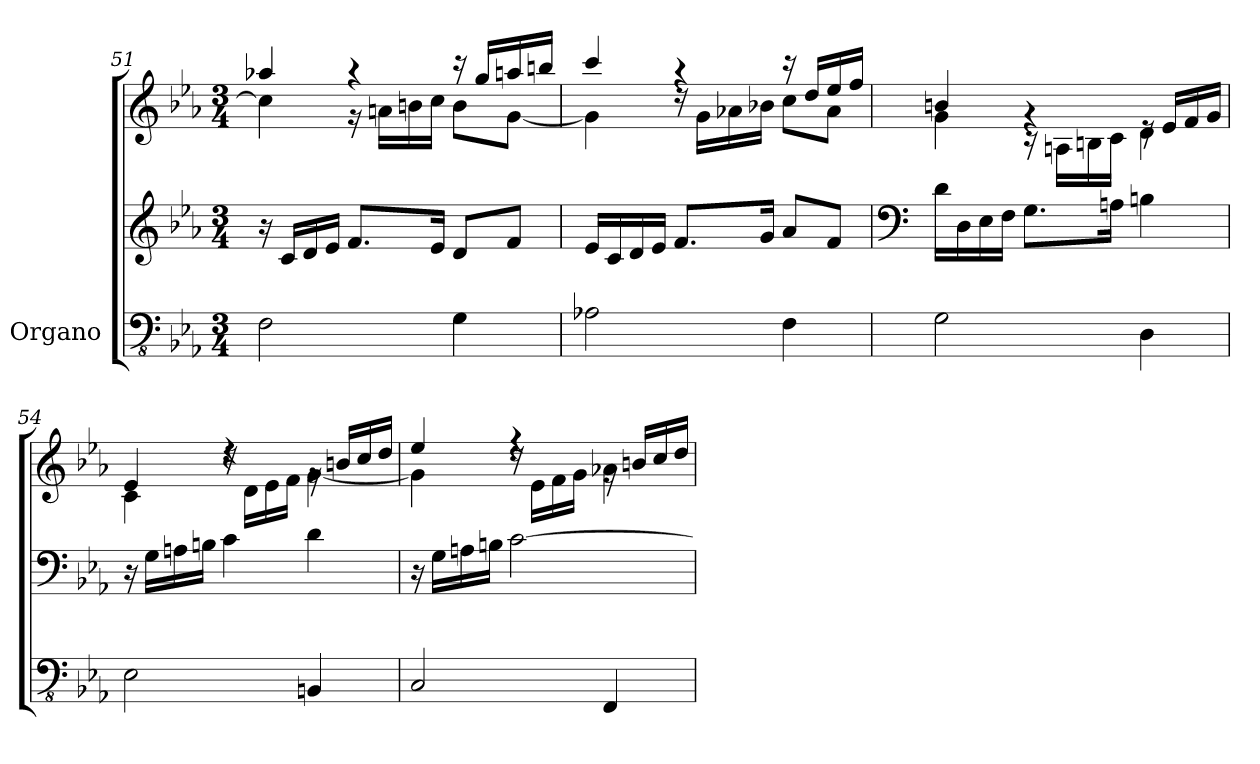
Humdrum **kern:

**kern	**kern	**kern
*part1	*part1	*part1
*staff3	*staff2	*staff1
*I"Organo	*	*
*clefFv4	*clefG2	*clefG2
*k[b-e-a-]	*k[b-e-a-]	*k[b-e-a-]
*M3/4	*M3/4	*M3/4
=51	=51	=51
*	*	*^
2FF\	16r	4aa-X/	4cc\]
.	16c/LL	.	.
.	16d/	.	.
.	16e-/JJ	.	.
.	8.f/L	4r	16r
.	.	.	16an\LL
.	.	.	16bn\
.	16e-/Jk	.	16cc\JJ
4GG\	8d/L	16r	8b\L
.	.	16gg/LL	.
.	8f/J	16aan/	[8g\J
.	.	16bbn/JJ	.
=52	=52	=52	=52
2AA-X\	16e-/LL	4ccc/	4g\]
.	16c/	.	.
.	16d/	.	.
.	16e-/JJ	.	.
.	8.f/L	4r	16rdd
.	.	.	16g\LL
.	.	.	16a-X\
.	16g/Jk	.	16b-X\JJ
4FF\	8a-/L	16r	8cc\L
.	.	16dd/LL	.
.	8f/J	16ee-/	8a-\J
.	.	16ff/JJ	.
!!LO:LB:g=z	!!
=53	=53	=53	=53
*	*clefF4	*	*
2GG\	16d\LL	4bn/	4g\
.	16D\	.	.
.	16E-\	.	.
.	16F\JJ	.	.
.	8.G\L	4rg	16r
.	.	.	16An\LL
.	.	.	16Bn\
.	16An\Jk	.	16c\JJ
4DD\	4Bn\	16re	4d\
.	.	16e-/LL	.
.	.	16f/	.
.	.	16g/JJ	.
=54	=54	=54	=54
2EE-\	16r	4e-/	4c\
.	16G\LL	.	.
.	16An\	.	.
.	16Bn\JJ	.	.
.	4c\	4r	16rdd
.	.	.	16d\LL
.	.	.	16e-\
.	.	.	16f\JJ
4BBBn/	4d\	16rg	[4g\
.	.	16bn/LL	.
.	.	16cc/	.
.	.	16dd/JJ	.
=55	=55	=55	=55
2CC/	16r	4ee-/	4g\]
.	16G\LL	.	.
.	16An\	.	.
.	16Bn\JJ	.	.
.	[2c\	4r	16rdd
.	.	.	16e-\LL
.	.	.	16f\
.	.	.	16g\JJ
4FFF/	.	16rg	4a-X\
.	.	16bn/LL	.
.	.	16cc/	.
.	.	16dd/JJ	.
*	*	*v	*v
=	=	=
*-	*-	*-
